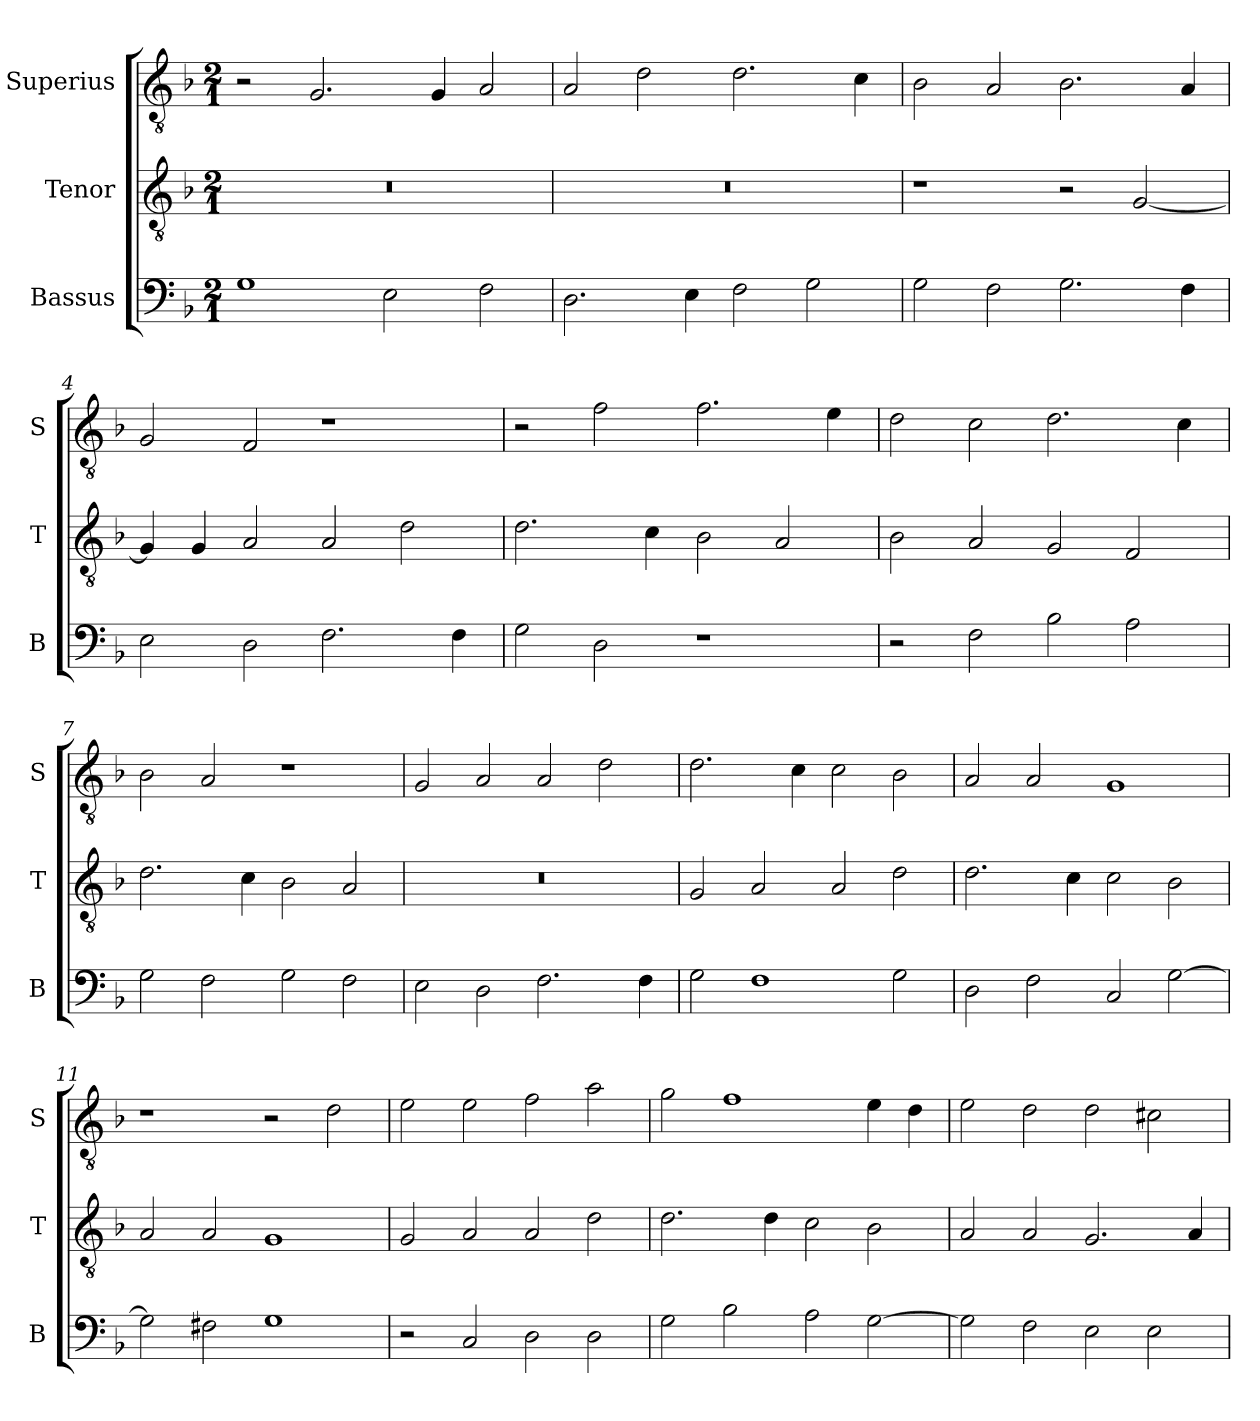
**kern	**kern	**kern
*part3	*part2	*part1
*staff3	*staff2	*staff1
*I"Bassus	*I"Tenor	*I"Superius
*I'B	*I'T	*I'S
*clefF4	*clefGv2	*clefGv2
*k[b-]	*k[b-]	*k[b-]
*F:	*F:	*F:
*M2/1	*M2/1	*M2/1
=1	=1	=1
1G	0r	2r
.	.	2.G
2E	.	.
.	.	4G
2F	.	2A
=2	=2	=2
2.D	0r	2A
.	.	2d
4E	.	.
2F	.	2.d
2G	.	.
.	.	4c
=3	=3	=3
2G	1r	2B-
2F	.	2A
2.G	2r	2.B-
.	[2G	.
4F	.	4A
=4	=4	=4
2E	4G]	2G
.	4G	.
2D	2A	2F
2.F	2A	1r
.	2d	.
4F	.	.
=5	=5	=5
2G	2.d	2r
2D	.	2f
.	4c	.
1r	2B-	2.f
.	2A	.
.	.	4e
=6	=6	=6
2r	2B-	2d
2F	2A	2c
2B-	2G	2.d
2A	2F	.
.	.	4c
=7	=7	=7
2G	2.d	2B-
2F	.	2A
.	4c	.
2G	2B-	1r
2F	2A	.
=8	=8	=8
2E	0r	2G
2D	.	2A
2.F	.	2A
.	.	2d
4F	.	.
=9	=9	=9
2G	2G	2.d
1F	2A	.
.	.	4c
.	2A	2c
2G	2d	2B-
=10	=10	=10
2D	2.d	2A
2F	.	2A
.	4c	.
2C	2c	1G
[2G	2B-	.
=11	=11	=11
2G]	2A	1r
2F#X	2A	.
1G	1G	2r
.	.	2d
=12	=12	=12
2r	2G	2e
2C	2A	2e
2D	2A	2f
2D	2d	2a
=13	=13	=13
2G	2.d	2g
2B-	.	1f
.	4d	.
2A	2c	.
[2G	2B-	4e
.	.	4d
=14	=14	=14
2G]	2A	2e
2F	2A	2d
2E	2.G	2d
2E	.	2c#X
.	4A	.
=	=	=
*-	*-	*-
